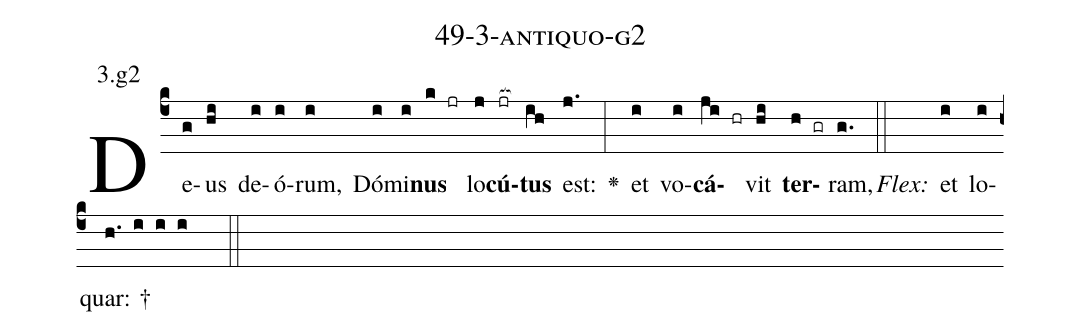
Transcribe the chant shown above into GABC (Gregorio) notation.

name: 49-3-antiquo-g2;
annotation: 3.g2;
%%
(c4)De(g)us(hi) de(i)ó(i)rum,(i) Dó(i)mi(i)<b>nus</b>(k jr) lo(j)<b>cú</b>(jr[ocb:1{])<b>tus</b>(ih[ocb:0}]) est:(j.) <v>\greheightstar</v>(:) et(i) vo(i)<b>cá</b>(ji hr)vit(hi) <b>ter</b>(h gr)ram,(g.) (::)
<i>Flex:</i>()  et(i) lo(i)quar: †(h. i i i  ::)

%E(i) u(i) o(ji) u(hi) a(h) e.(g.) (::)
